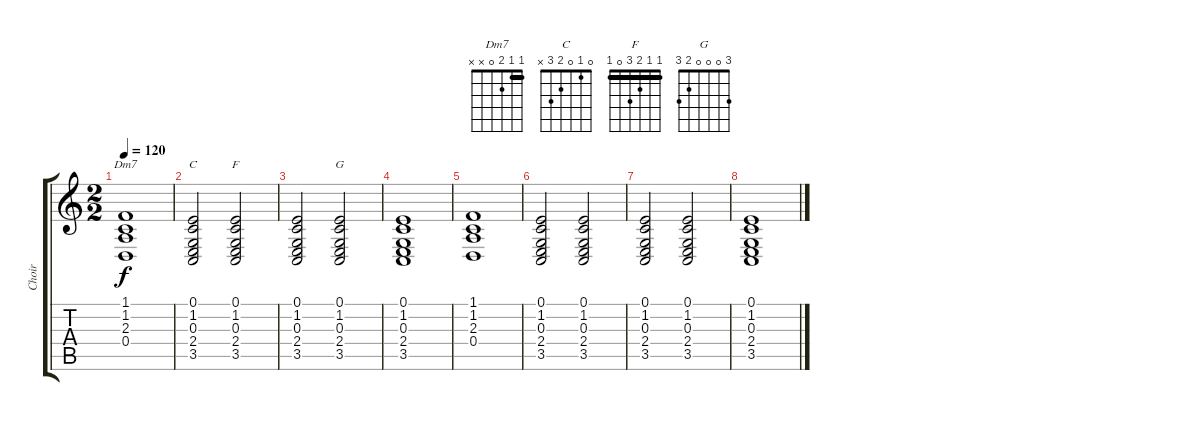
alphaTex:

\track ("Choir" "Choir") {instrument choiraahs}
\staff {score tabs}
\tuning (E4 B3 G3 D3 A2 E2) {hide}
\chord ("Dm7" 1 1 2 0 x x) {barre 1}
\chord ("C" 0 1 0 2 3 x)
\chord ("F" 1 1 2 3 0 1) {barre 1}
\chord ("G" 3 0 0 0 2 3)
\ts (2 2)
\tempo 120
\clef g2
\ks c
(1.1 1.2 2.3 0.4).1{ch "Dm7" dy f} |
(0.1 1.2 0.3 2.4 3.5).2{ch "C"} (0.1 1.2 0.3 2.4 3.5).2{ch "F"} |
(0.1 1.2 0.3 2.4 3.5).2 (0.1 1.2 0.3 2.4 3.5).2{ch "G"} |
(0.1 1.2 0.3 2.4 3.5).1 |
(1.1 1.2 2.3 0.4).1 |
(0.1 1.2 0.3 2.4 3.5).2 (0.1 1.2 0.3 2.4 3.5).2 |
(0.1 1.2 0.3 2.4 3.5).2 (0.1 1.2 0.3 2.4 3.5).2 |
(0.1 1.2 0.3 2.4 3.5).1
